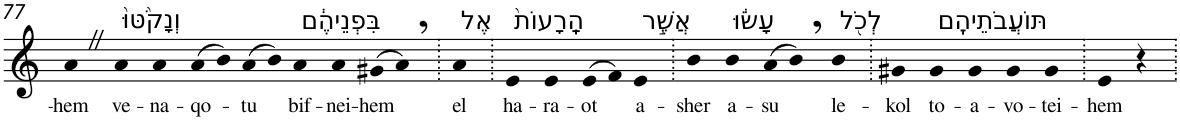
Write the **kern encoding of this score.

**kern	**text
*part1	*part1
*staff1	*staff1
*I"Piano	*
*I'Pno	*
!!LO:PB:g=z
*clefG2	*
*k[]	*
=77	=77
!	!LO:LY:b
4aZ	-hem
!LO:TX:a:t=וְנָקֹ֙טּוּ֙	!
!	!LO:LY:b
4a	ve-
!	!LO:LY:b
4a	-na-
!	!LO:LY:b
(>8a	-qo-
8b)	.
!	!LO:LY:b
(>8a	-tu
8b)	.
!LO:TX:a:t=בִּפְנֵיהֶ֔ם	!
!	!LO:LY:b
4a	bif-
!	!LO:LY:b
4a	-nei-
!	!LO:LY:b
(>8g#X	-hem
8a,)	.
=78.	=78.
!LO:TX:a:t=אֶל	!
!	!LO:LY:b
4a	el
=79.	=79.
!LO:TX:a:t=הָֽרָעוֹת֙	!
!	!LO:LY:b
4e	ha-
!	!LO:LY:b
4e	-ra-
!	!LO:LY:b
(>8e	-ot
8f)	.
!LO:TX:a:t=אֲשֶׁ֣ר	!
!	!LO:LY:b
4e	a-
=80.	=80.
!	!LO:LY:b
4b	-sher
!LO:TX:a:t=עָשׂ֔וּ	!
!	!LO:LY:b
4b	a-
!	!LO:LY:b
(>8a	-su
8b,)	.
!LO:TX:a:t=לְכֹ֖ל	!
!	!LO:LY:b
4b	le-
=81.	=81.
!	!LO:LY:b
4g#X	-kol
!LO:TX:a:t=תּוֹעֲבֹתֵיהֶֽם	!
!	!LO:LY:b
4g#	to-
!	!LO:LY:b
4g#	-a-
!	!LO:LY:b
4g#	-vo-
!	!LO:LY:b
4g#	-tei-
=82.	=82.
!	!LO:LY:b
4e	-hem
4r	.
=.	=.
*-	*-
